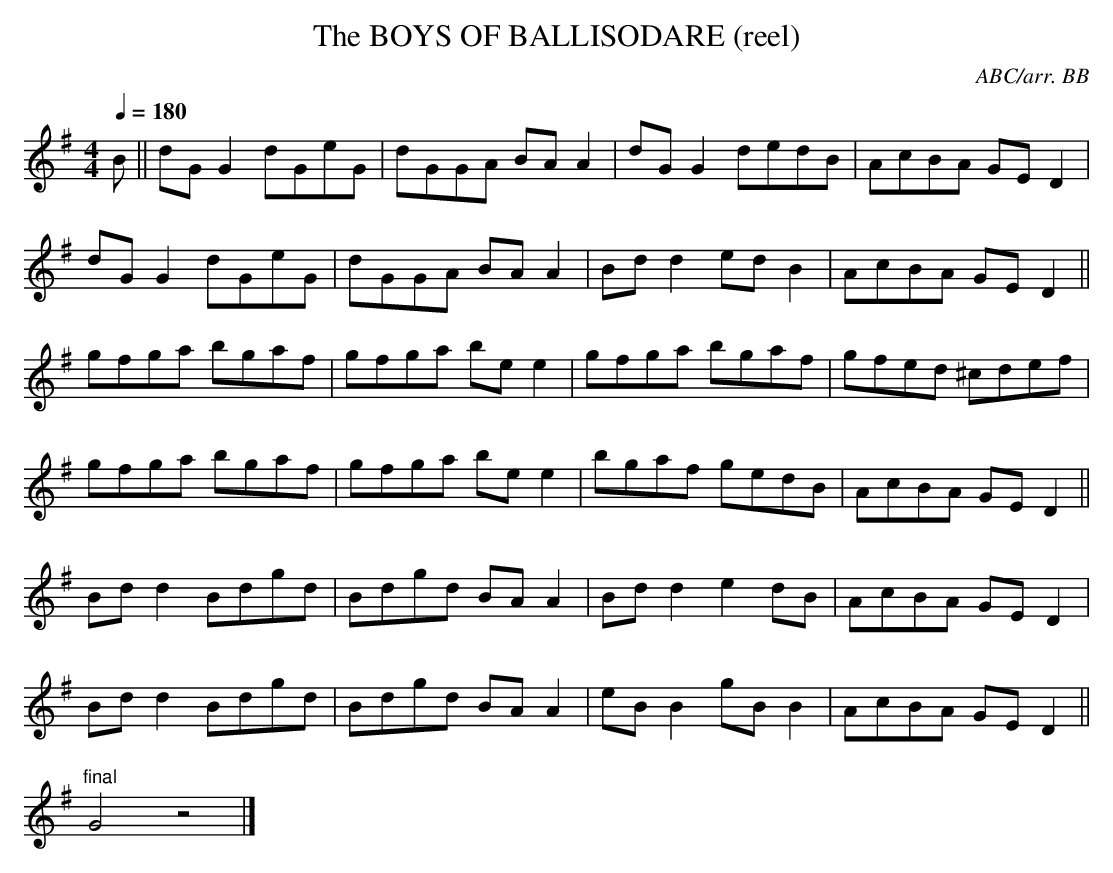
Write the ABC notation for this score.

X:1
T:BOYS OF BALLISODARE (reel), The
C:ABC/arr. BB
Q:1/4=180
M:4/4
L:1/8
K:G
B||dGG2 dGeG|dGGA BAA2|dGG2 dedB|AcBA GED2|
dGG2 dGeG|dGGA BAA2|Bdd2 edB2|AcBA GED2 ||
gfga bgaf|gfga bee2|gfga bgaf|gfed ^cdef|
gfga bgaf|gfga bee2|bgaf gedB|AcBA GED2 ||
Bdd2 Bdgd|Bdgd BAA2|Bdd2 e2dB|AcBA GED2|
Bdd2 Bdgd|Bdgd BAA2|eBB2 gBB2|AcBA GED2 ||
"final"G4z4|]
